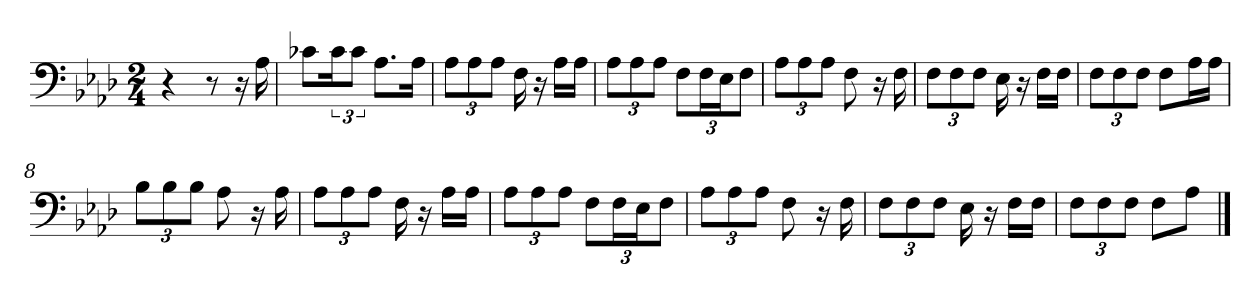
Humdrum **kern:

**kern
*part1
*staff1
*clefF4
*k[b-e-a-d-]
*M2/4
=1
4r
8r
16r
16A-\
=2
8c-X\L
24c-\K
12c-\J
8.A-\L
16A-\Jk
=3
12A-\L
12A-\
12A-\J
16F\
16r
16A-\LL
16A-\JJ
=4
12A-\L
12A-\
12A-\J
12F\L
24F\L
24E-\J
12F\J
=5
12A-\L
12A-\
12A-\J
8F\
16r
16F\
=6
12F\L
12F\
12F\J
16E-\
16r
16F\LL
16F\JJ
=7
12F\L
12F\
12F\J
8F\L
16A-\L
16A-\JJ
=8
12B-\L
12B-\
12B-\J
8A-\
16r
16A-\
=9
12A-\L
12A-\
12A-\J
16F\
16r
16A-\LL
16A-\JJ
=10
12A-\L
12A-\
12A-\J
12F\L
24F\L
24E-\J
12F\J
=11
12A-\L
12A-\
12A-\J
8F\
16r
16F\
=12
12F\L
12F\
12F\J
16E-\
16r
16F\LL
16F\JJ
=13
12F\L
12F\
12F\J
8F\L
8A-\J
==
*-
